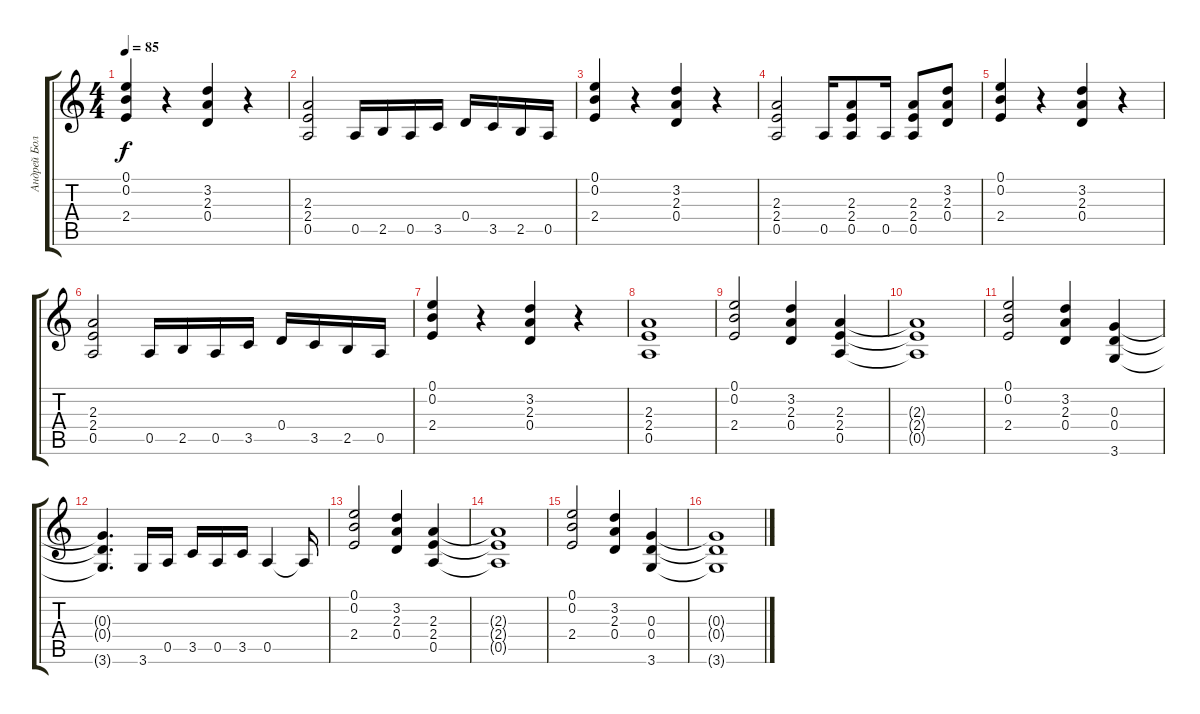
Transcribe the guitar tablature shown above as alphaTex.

\track ("Андрей Большаков" "Андрей Бол") {instrument distortionguitar}
\staff {score tabs}
\tuning (E4 B3 G3 D3 A2 E2) {hide}
\ts (4 4)
\tempo 85
\clef g2
\ks c
(0.1 0.2 2.4).4{dy f} r.4 (3.2 2.3 0.4).4 r.4 |
(2.3 2.4 0.5).2 0.5.16 2.5.16 0.5.16 3.5.16 0.4.16 3.5.16 2.5.16 0.5.16 |
(0.1 0.2 2.4).4 r.4 (3.2 2.3 0.4).4 r.4 |
(2.3 2.4 0.5).2 0.5.16 (2.3 2.4 0.5).8 0.5.16 (2.3 2.4 0.5).8 (3.2 2.3 0.4).8 |
(0.1 0.2 2.4).4 r.4 (3.2 2.3 0.4).4 r.4 |
(2.3 2.4 0.5).2 0.5.16 2.5.16 0.5.16 3.5.16 0.4.16 3.5.16 2.5.16 0.5.16 |
(0.1 0.2 2.4).4 r.4 (3.2 2.3 0.4).4 r.4 |
(2.3 2.4 0.5).1 |
(0.1 0.2 2.4).2 (3.2 2.3 0.4).4 (2.3 2.4 0.5).4 |
(2.3{t} 2.4{t} 0.5{t}).1 |
(0.1 0.2 2.4).2 (3.2 2.3 0.4).4 (0.3 0.4 3.6).4 |
(0.3{t} 0.4{t} 3.6{t}).4{d} 3.6.16 0.5.16 3.5.16 0.5.16 3.5.16 0.5.4 0.5{t}.16 |
(0.1 0.2 2.4).2 (3.2 2.3 0.4).4 (2.3 2.4 0.5).4 |
(2.3{t} 2.4{t} 0.5{t}).1 |
(0.1 0.2 2.4).2 (3.2 2.3 0.4).4 (0.3 0.4 3.6).4 |
(0.3{t} 0.4{t} 3.6{t}).1
